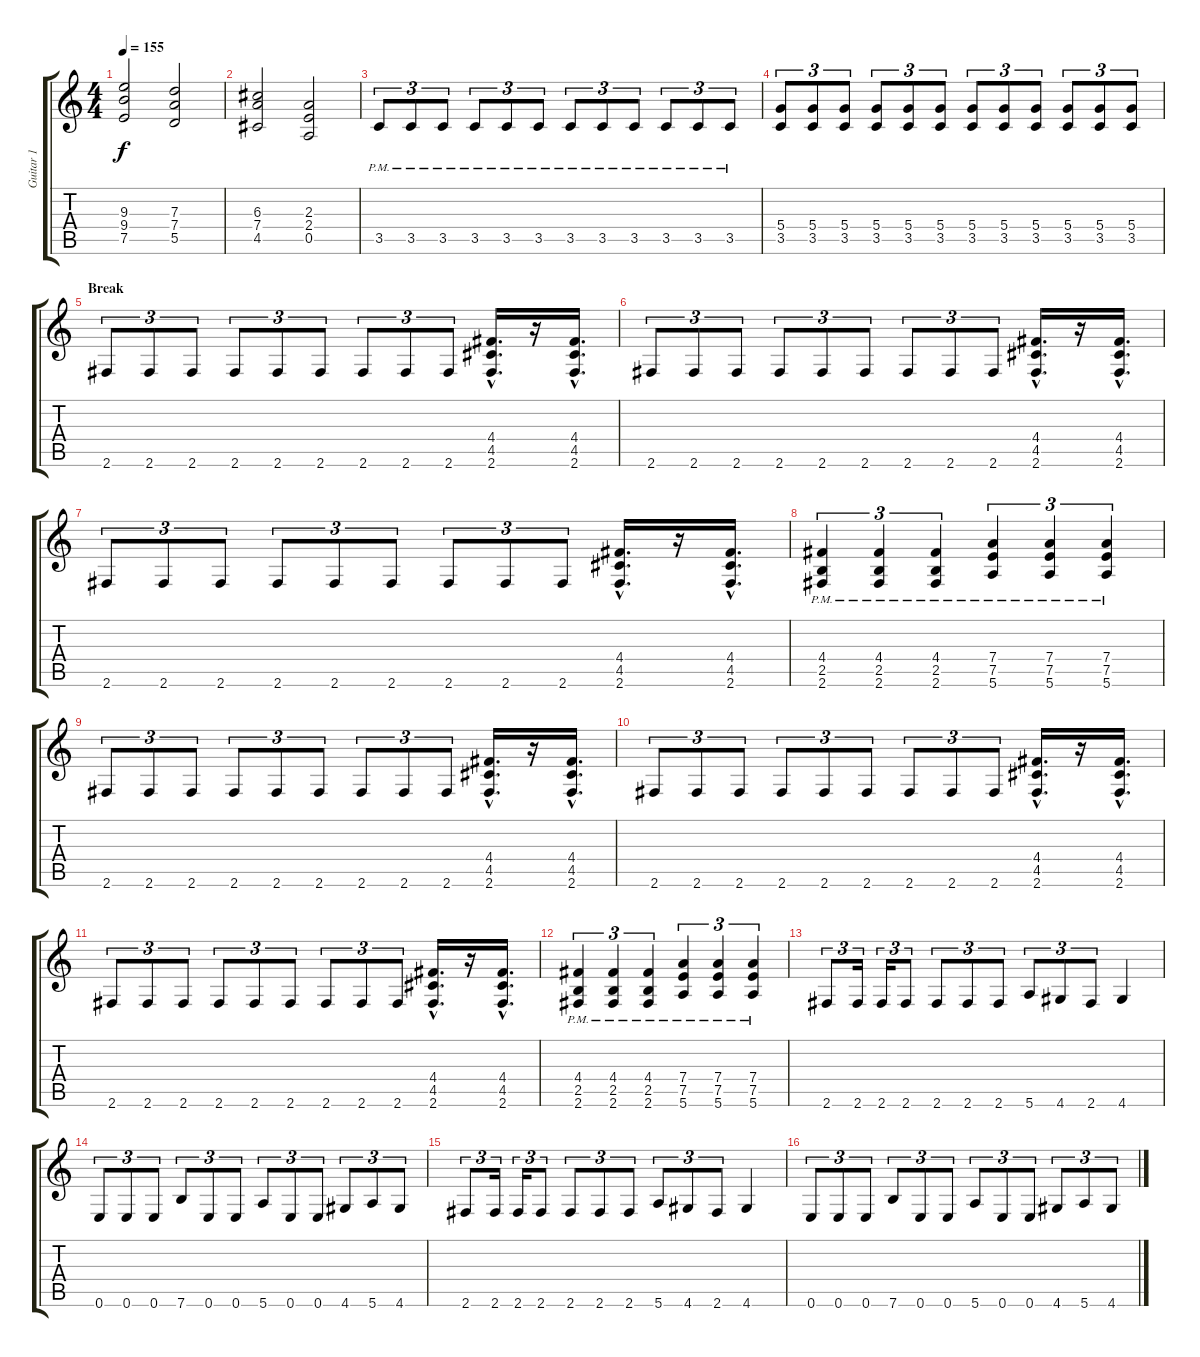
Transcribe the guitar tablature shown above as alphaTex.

\track ("Guitar 1" "Guitar 1") {instrument distortionguitar}
\staff {score tabs}
\tuning (E4 B3 G3 D3 A2 E2) {hide}
\ts (4 4)
\tempo 155
\clef g2
\ks c
(9.3 9.4 7.5).2{dy f} (7.3 7.4 5.5).2 |
(6.3 7.4 4.5).2 (2.3 2.4 0.5).2 |
3.5{pm}.8{tu (3 2)} 3.5{pm}.8{tu (3 2)} 3.5{pm}.8{tu (3 2)} 3.5{pm}.8{tu (3 2)} 3.5{pm}.8{tu (3 2)} 3.5{pm}.8{tu (3 2)} 3.5{pm}.8{tu (3 2)} 3.5{pm}.8{tu (3 2)} 3.5{pm}.8{tu (3 2)} 3.5{pm}.8{tu (3 2)} 3.5{pm}.8{tu (3 2)} 3.5{pm}.8{tu (3 2)} |
(5.4 3.5).8{tu (3 2)} (5.4 3.5).8{tu (3 2)} (5.4 3.5).8{tu (3 2)} (5.4 3.5).8{tu (3 2)} (5.4 3.5).8{tu (3 2)} (5.4 3.5).8{tu (3 2)} (5.4 3.5).8{tu (3 2)} (5.4 3.5).8{tu (3 2)} (5.4 3.5).8{tu (3 2)} (5.4 3.5).8{tu (3 2)} (5.4 3.5).8{tu (3 2)} (5.4 3.5).8{tu (3 2)} |
\section ("" "Break")
2.6.8{tu (3 2)} 2.6.8{tu (3 2)} 2.6.8{tu (3 2)} 2.6.8{tu (3 2)} 2.6.8{tu (3 2)} 2.6.8{tu (3 2)} 2.6.8{tu (3 2)} 2.6.8{tu (3 2)} 2.6.8{tu (3 2)} (4.4{hac} 4.5{hac} 2.6{hac}).16{d} r.16 (4.4{hac} 4.5{hac} 2.6{hac}).16{d} |
2.6.8{tu (3 2)} 2.6.8{tu (3 2)} 2.6.8{tu (3 2)} 2.6.8{tu (3 2)} 2.6.8{tu (3 2)} 2.6.8{tu (3 2)} 2.6.8{tu (3 2)} 2.6.8{tu (3 2)} 2.6.8{tu (3 2)} (4.4{hac} 4.5{hac} 2.6{hac}).16{d} r.16 (4.4{hac} 4.5{hac} 2.6{hac}).16{d} |
2.6.8{tu (3 2)} 2.6.8{tu (3 2)} 2.6.8{tu (3 2)} 2.6.8{tu (3 2)} 2.6.8{tu (3 2)} 2.6.8{tu (3 2)} 2.6.8{tu (3 2)} 2.6.8{tu (3 2)} 2.6.8{tu (3 2)} (4.4{hac} 4.5{hac} 2.6{hac}).16{d} r.16 (4.4{hac} 4.5{hac} 2.6{hac}).16{d} |
(4.4{pm} 2.5{pm} 2.6{pm}).4{tu (3 2)} (4.4{pm} 2.5{pm} 2.6{pm}).4{tu (3 2)} (4.4{pm} 2.5{pm} 2.6{pm}).4{tu (3 2)} (7.4{pm} 7.5{pm} 5.6{pm}).4{tu (3 2)} (7.4{pm} 7.5{pm} 5.6{pm}).4{tu (3 2)} (7.4{pm} 7.5{pm} 5.6{pm}).4{tu (3 2)} |
2.6.8{tu (3 2)} 2.6.8{tu (3 2)} 2.6.8{tu (3 2)} 2.6.8{tu (3 2)} 2.6.8{tu (3 2)} 2.6.8{tu (3 2)} 2.6.8{tu (3 2)} 2.6.8{tu (3 2)} 2.6.8{tu (3 2)} (4.4{hac} 4.5{hac} 2.6{hac}).16{d} r.16 (4.4{hac} 4.5{hac} 2.6{hac}).16{d} |
2.6.8{tu (3 2)} 2.6.8{tu (3 2)} 2.6.8{tu (3 2)} 2.6.8{tu (3 2)} 2.6.8{tu (3 2)} 2.6.8{tu (3 2)} 2.6.8{tu (3 2)} 2.6.8{tu (3 2)} 2.6.8{tu (3 2)} (4.4{hac} 4.5{hac} 2.6{hac}).16{d} r.16 (4.4{hac} 4.5{hac} 2.6{hac}).16{d} |
2.6.8{tu (3 2)} 2.6.8{tu (3 2)} 2.6.8{tu (3 2)} 2.6.8{tu (3 2)} 2.6.8{tu (3 2)} 2.6.8{tu (3 2)} 2.6.8{tu (3 2)} 2.6.8{tu (3 2)} 2.6.8{tu (3 2)} (4.4{hac} 4.5{hac} 2.6{hac}).16{d} r.16 (4.4{hac} 4.5{hac} 2.6{hac}).16{d} |
(4.4{pm} 2.5{pm} 2.6{pm}).4{tu (3 2)} (4.4{pm} 2.5{pm} 2.6{pm}).4{tu (3 2)} (4.4{pm} 2.5{pm} 2.6{pm}).4{tu (3 2)} (7.4{pm} 7.5{pm} 5.6{pm}).4{tu (3 2)} (7.4{pm} 7.5{pm} 5.6{pm}).4{tu (3 2)} (7.4{pm} 7.5{pm} 5.6{pm}).4{tu (3 2)} |
2.6.8{tu (3 2)} 2.6.16{tu (3 2)} 2.6.16{tu (3 2)} 2.6.8{tu (3 2)} 2.6.8{tu (3 2)} 2.6.8{tu (3 2)} 2.6.8{tu (3 2)} 5.6.8{tu (3 2)} 4.6.8{tu (3 2)} 2.6.8{tu (3 2)} 4.6.4 |
0.6.8{tu (3 2)} 0.6.8{tu (3 2)} 0.6.8{tu (3 2)} 7.6.8{tu (3 2)} 0.6.8{tu (3 2)} 0.6.8{tu (3 2)} 5.6.8{tu (3 2)} 0.6.8{tu (3 2)} 0.6.8{tu (3 2)} 4.6.8{tu (3 2)} 5.6.8{tu (3 2)} 4.6.8{tu (3 2)} |
2.6.8{tu (3 2)} 2.6.16{tu (3 2)} 2.6.16{tu (3 2)} 2.6.8{tu (3 2)} 2.6.8{tu (3 2)} 2.6.8{tu (3 2)} 2.6.8{tu (3 2)} 5.6.8{tu (3 2)} 4.6.8{tu (3 2)} 2.6.8{tu (3 2)} 4.6.4 |
0.6.8{tu (3 2)} 0.6.8{tu (3 2)} 0.6.8{tu (3 2)} 7.6.8{tu (3 2)} 0.6.8{tu (3 2)} 0.6.8{tu (3 2)} 5.6.8{tu (3 2)} 0.6.8{tu (3 2)} 0.6.8{tu (3 2)} 4.6.8{tu (3 2)} 5.6.8{tu (3 2)} 4.6.8{tu (3 2)}
